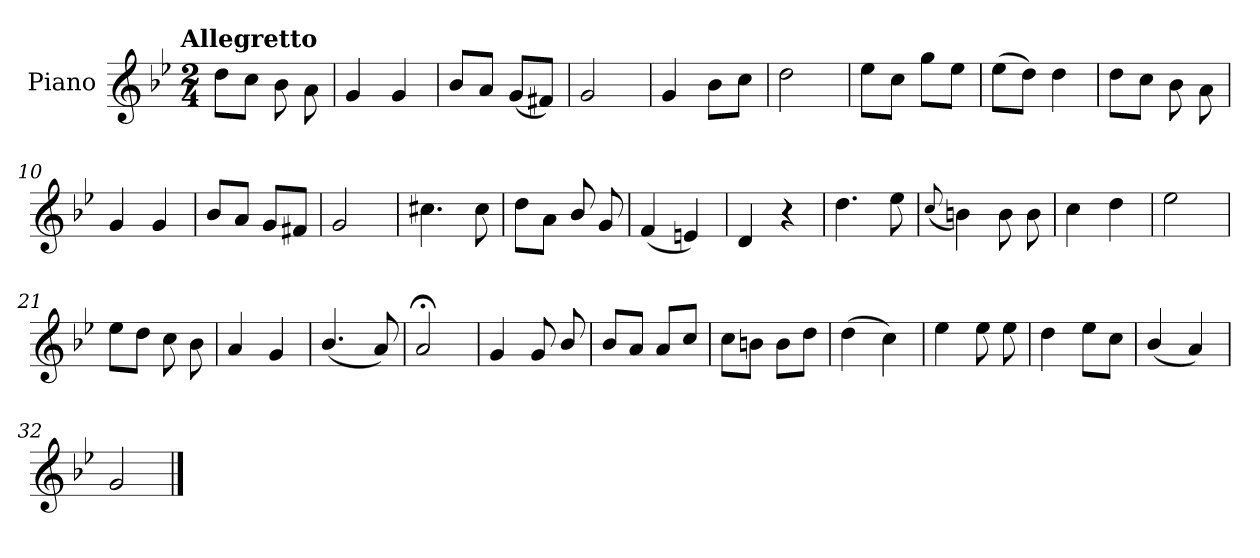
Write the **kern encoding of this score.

**kern
*part1
*staff1
*I"Piano
*I'Pno.
*clefG2
*k[b-e-]
!!LO:TX:omd:t=Allegretto
*M2/4
*MM116
=1
8dd\L
8cc\J
8b-\
8a\
=2
4g/
4g/
=3
8b-/L
8a/J
(<8g/L
8f#X/J)
=4
2g/
=5
4g/
8b-\L
8cc\J
=6
2dd\
=7
8ee-\L
8cc\J
8gg\L
8ee-\J
!!LO:LB:g=z
=8
(>8ee-\L
8dd\J)
4dd\
=9
8dd\L
8cc\J
8b-\
8a\
=10
4g/
4g/
=11
8b-/L
8a/J
8g/L
8f#X/J
=12
2g/
=13
4.cc#X\
8cc#\
=14
8dd\L
8a\J
8b-/
8g/
=15
(<4f/
4en/)
!!LO:LB:g=z
=16
4d/
4r
=17
4.dd\
8ee-\
=18
(<8qqcc/
4bn\)
8b\
8b\
=19
4cc\
4dd\
=20
2ee-\
=21
8ee-\L
8dd\J
8cc\
8b-\
=22
4a/
4g/
=23
(<4.b-/
8a/)
=24
2a;</
=25
4g/
8g/
8b-/
!!LO:LB:g=z
=26
8b-/L
8a/J
8a/L
8cc/J
=27
8cc\L
8bn\J
8b\L
8dd\J
=28
(>4dd\
4cc\)
=29
4ee-\
8ee-\
8ee-\
=30
4dd\
8ee-\L
8cc\J
=31
(<4b-/
4a/)
=32
2g/
==
*-
